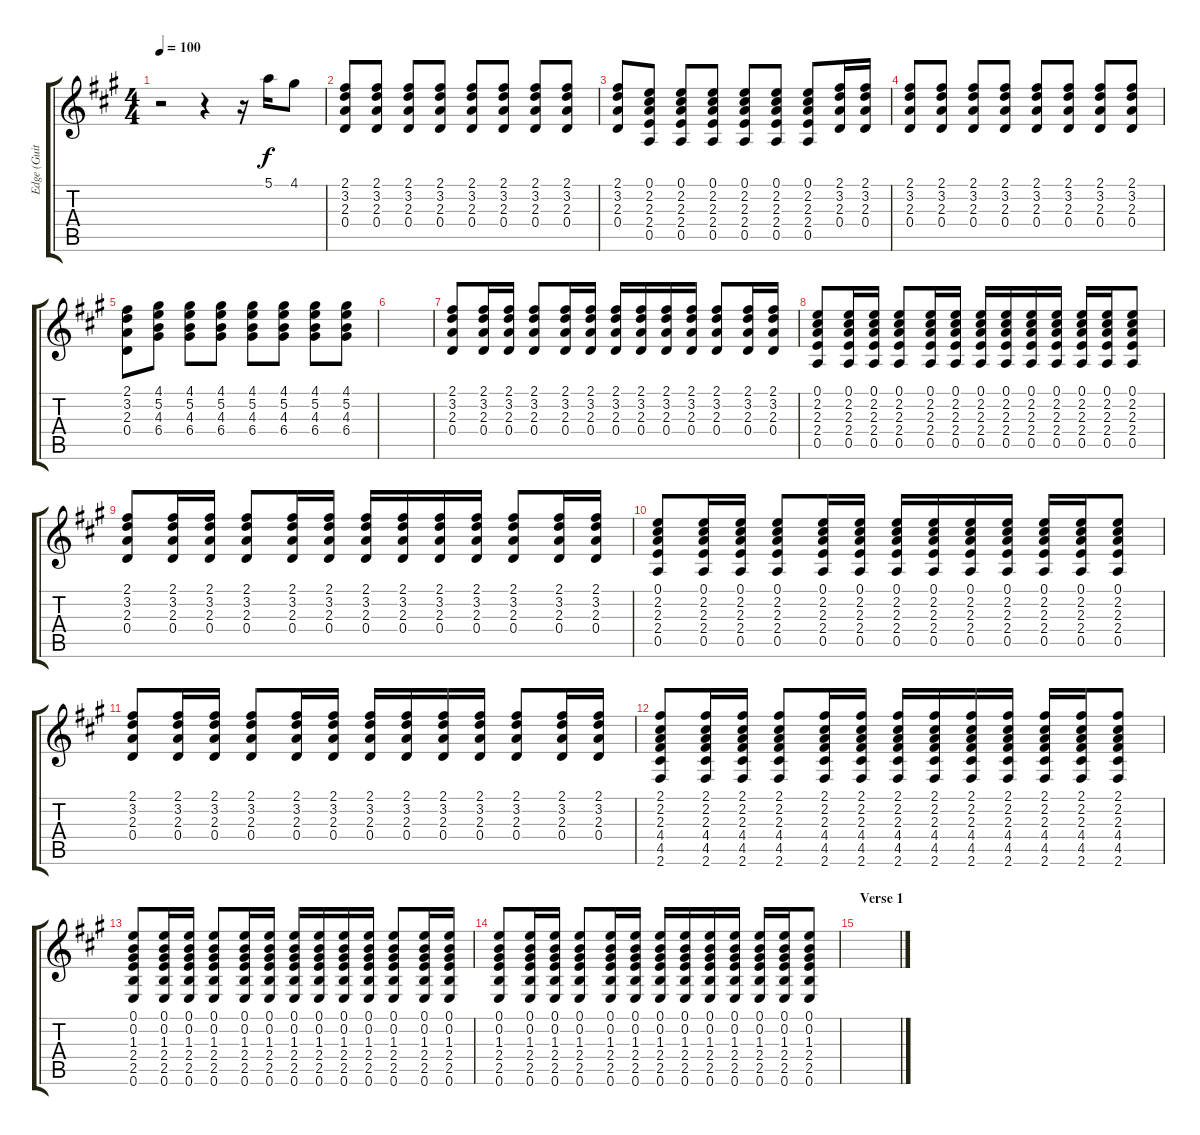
\track ("Edge (Guitar 1)" "Edge (Guit") {instrument distortionguitar}
\staff {score tabs}
\tuning (E4 B3 G3 D3 A2 E2) {hide}
\ts (4 4)
\tempo 100
\clef g2
\ks f#minor
r.2{dy f instrument distortionguitar} r.4 r.16 5.1.16 4.1.8 |
(2.1 3.2 2.3 0.4).8 (2.1 3.2 2.3 0.4).8 (2.1 3.2 2.3 0.4).8 (2.1 3.2 2.3 0.4).8 (2.1 3.2 2.3 0.4).8 (2.1 3.2 2.3 0.4).8 (2.1 3.2 2.3 0.4).8 (2.1 3.2 2.3 0.4).8 |
(2.1 3.2 2.3 0.4).8 (0.1 2.2 2.3 2.4 0.5).8 (0.1 2.2 2.3 2.4 0.5).8 (0.1 2.2 2.3 2.4 0.5).8 (0.1 2.2 2.3 2.4 0.5).8 (0.1 2.2 2.3 2.4 0.5).8 (0.1 2.2 2.3 2.4 0.5).8 (2.1 3.2 2.3 0.4).16 (2.1 3.2 2.3 0.4).16 |
(2.1 3.2 2.3 0.4).8 (2.1 3.2 2.3 0.4).8 (2.1 3.2 2.3 0.4).8 (2.1 3.2 2.3 0.4).8 (2.1 3.2 2.3 0.4).8 (2.1 3.2 2.3 0.4).8 (2.1 3.2 2.3 0.4).8 (2.1 3.2 2.3 0.4).8 |
(2.1 3.2 2.3 0.4).8 (4.1 5.2 4.3 6.4).8 (4.1 5.2 4.3 6.4).8 (4.1 5.2 4.3 6.4).8 (4.1 5.2 4.3 6.4).8 (4.1 5.2 4.3 6.4).8 (4.1 5.2 4.3 6.4).8 (4.1 5.2 4.3 6.4).8 |
|
(2.1 3.2 2.3 0.4).8{volume 7} (2.1 3.2 2.3 0.4).16 (2.1 3.2 2.3 0.4).16 (2.1 3.2 2.3 0.4).8 (2.1 3.2 2.3 0.4).16 (2.1 3.2 2.3 0.4).16 (2.1 3.2 2.3 0.4).16 (2.1 3.2 2.3 0.4).16 (2.1 3.2 2.3 0.4).16 (2.1 3.2 2.3 0.4).16 (2.1 3.2 2.3 0.4).8 (2.1 3.2 2.3 0.4).16 (2.1 3.2 2.3 0.4).16 |
(0.1 2.2 2.3 2.4 0.5).8 (0.1 2.2 2.3 2.4 0.5).16 (0.1 2.2 2.3 2.4 0.5).16 (0.1 2.2 2.3 2.4 0.5).8 (0.1 2.2 2.3 2.4 0.5).16 (0.1 2.2 2.3 2.4 0.5).16 (0.1 2.2 2.3 2.4 0.5).16 (0.1 2.2 2.3 2.4 0.5).16 (0.1 2.2 2.3 2.4 0.5).16 (0.1 2.2 2.3 2.4 0.5).16 (0.1 2.2 2.3 2.4 0.5).16 (0.1 2.2 2.3 2.4 0.5).16 (0.1 2.2 2.3 2.4 0.5).8 |
(2.1 3.2 2.3 0.4).8 (2.1 3.2 2.3 0.4).16 (2.1 3.2 2.3 0.4).16 (2.1 3.2 2.3 0.4).8 (2.1 3.2 2.3 0.4).16 (2.1 3.2 2.3 0.4).16 (2.1 3.2 2.3 0.4).16 (2.1 3.2 2.3 0.4).16 (2.1 3.2 2.3 0.4).16 (2.1 3.2 2.3 0.4).16 (2.1 3.2 2.3 0.4).8 (2.1 3.2 2.3 0.4).16 (2.1 3.2 2.3 0.4).16 |
(0.1 2.2 2.3 2.4 0.5).8 (0.1 2.2 2.3 2.4 0.5).16 (0.1 2.2 2.3 2.4 0.5).16 (0.1 2.2 2.3 2.4 0.5).8 (0.1 2.2 2.3 2.4 0.5).16 (0.1 2.2 2.3 2.4 0.5).16 (0.1 2.2 2.3 2.4 0.5).16 (0.1 2.2 2.3 2.4 0.5).16 (0.1 2.2 2.3 2.4 0.5).16 (0.1 2.2 2.3 2.4 0.5).16 (0.1 2.2 2.3 2.4 0.5).16 (0.1 2.2 2.3 2.4 0.5).16 (0.1 2.2 2.3 2.4 0.5).8 |
(2.1 3.2 2.3 0.4).8 (2.1 3.2 2.3 0.4).16 (2.1 3.2 2.3 0.4).16 (2.1 3.2 2.3 0.4).8 (2.1 3.2 2.3 0.4).16 (2.1 3.2 2.3 0.4).16 (2.1 3.2 2.3 0.4).16 (2.1 3.2 2.3 0.4).16 (2.1 3.2 2.3 0.4).16 (2.1 3.2 2.3 0.4).16 (2.1 3.2 2.3 0.4).8 (2.1 3.2 2.3 0.4).16 (2.1 3.2 2.3 0.4).16 |
(2.1 2.2 2.3 4.4 4.5 2.6).8 (2.1 2.2 2.3 4.4 4.5 2.6).16 (2.1 2.2 2.3 4.4 4.5 2.6).16 (2.1 2.2 2.3 4.4 4.5 2.6).8 (2.1 2.2 2.3 4.4 4.5 2.6).16 (2.1 2.2 2.3 4.4 4.5 2.6).16 (2.1 2.2 2.3 4.4 4.5 2.6).16 (2.1 2.2 2.3 4.4 4.5 2.6).16 (2.1 2.2 2.3 4.4 4.5 2.6).16 (2.1 2.2 2.3 4.4 4.5 2.6).16 (2.1 2.2 2.3 4.4 4.5 2.6).16 (2.1 2.2 2.3 4.4 4.5 2.6).16 (2.1 2.2 2.3 4.4 4.5 2.6).8 |
(0.1 0.2 1.3 2.4 2.5 0.6).8 (0.1 0.2 1.3 2.4 2.5 0.6).16 (0.1 0.2 1.3 2.4 2.5 0.6).16 (0.1 0.2 1.3 2.4 2.5 0.6).8 (0.1 0.2 1.3 2.4 2.5 0.6).16 (0.1 0.2 1.3 2.4 2.5 0.6).16 (0.1 0.2 1.3 2.4 2.5 0.6).16 (0.1 0.2 1.3 2.4 2.5 0.6).16 (0.1 0.2 1.3 2.4 2.5 0.6).16 (0.1 0.2 1.3 2.4 2.5 0.6).16 (0.1 0.2 1.3 2.4 2.5 0.6).8 (0.1 0.2 1.3 2.4 2.5 0.6).16 (0.1 0.2 1.3 2.4 2.5 0.6).16 |
(0.1 0.2 1.3 2.4 2.5 0.6).8 (0.1 0.2 1.3 2.4 2.5 0.6).16 (0.1 0.2 1.3 2.4 2.5 0.6).16 (0.1 0.2 1.3 2.4 2.5 0.6).8 (0.1 0.2 1.3 2.4 2.5 0.6).16 (0.1 0.2 1.3 2.4 2.5 0.6).16 (0.1 0.2 1.3 2.4 2.5 0.6).16 (0.1 0.2 1.3 2.4 2.5 0.6).16 (0.1 0.2 1.3 2.4 2.5 0.6).16 (0.1 0.2 1.3 2.4 2.5 0.6).16 (0.1 0.2 1.3 2.4 2.5 0.6).16 (0.1 0.2 1.3 2.4 2.5 0.6).16 (0.1 0.2 1.3 2.4 2.5 0.6).8 |
\section ("" "Verse 1")
